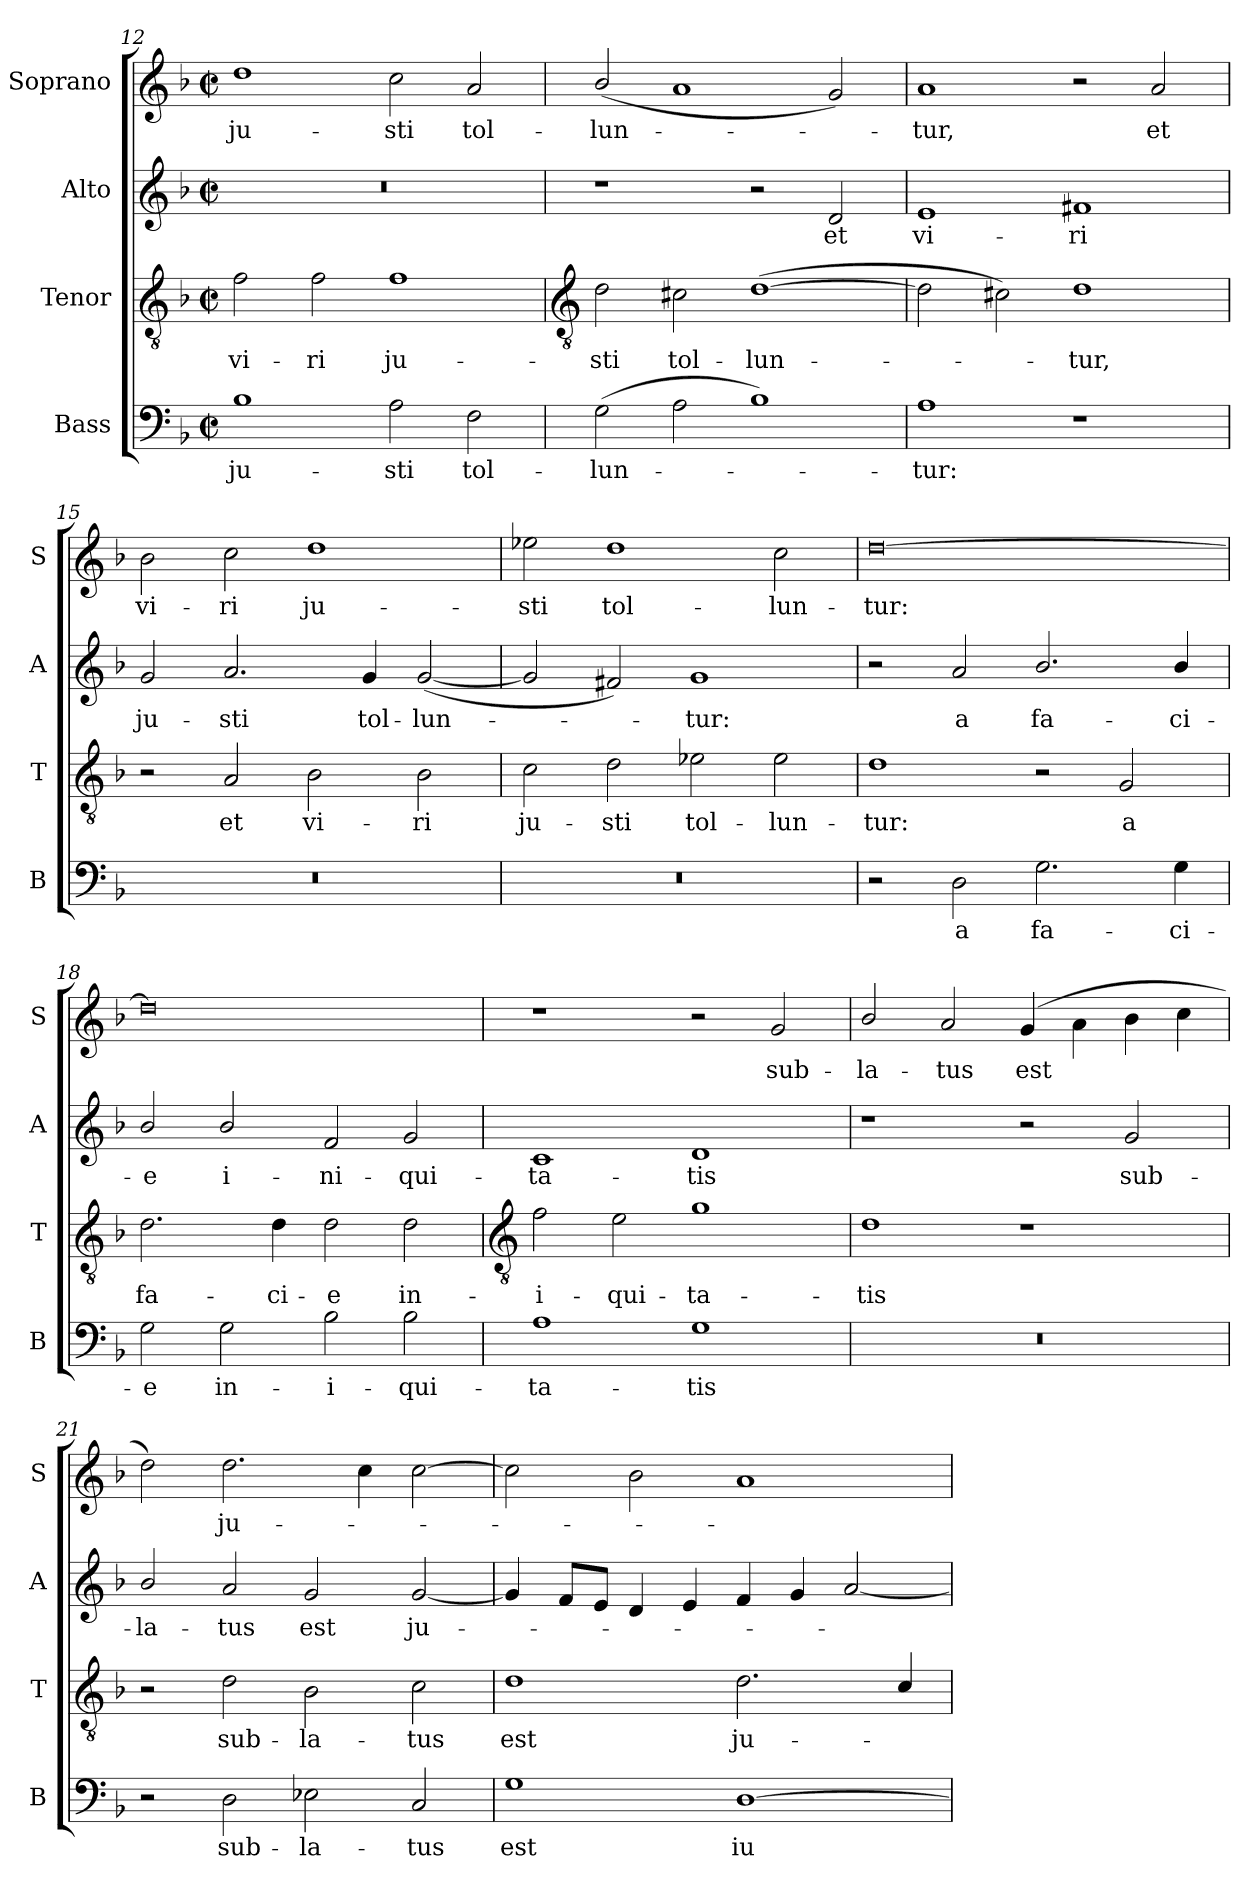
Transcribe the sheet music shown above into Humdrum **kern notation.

**kern	**text	**kern	**text	**kern	**text	**kern	**text
*part4	*part4	*part3	*part3	*part2	*part2	*part1	*part1
*staff4	*staff4	*staff3	*staff3	*staff2	*staff2	*staff1	*staff1
*I"Bass	*	*I"Tenor	*	*I"Alto	*	*I"Soprano	*
*I'B	*	*I'T	*	*I'A	*	*I'S	*
*clefF4	*	*clefGv2	*	*clefG2	*	*clefG2	*
*k[b-]	*	*k[b-]	*	*k[b-]	*	*k[b-]	*
*F:	*	*F:	*	*F:	*	*F:	*
*M4/2	*	*M4/2	*	*M4/2	*	*M4/2	*
*met(c|)	*	*met(c|)	*	*met(c|)	*	*met(c|)	*
=12	=12	=12	=12	=12	=12	=12	=12
!	!LO:LY:b	!	!LO:LY:b	!	!	!	!LO:LY:b
1B-	ju-	2f	vi-	0r	.	1dd	ju-
!	!	!	!LO:LY:b	!	!	!	!
.	.	2f	-ri	.	.	.	.
!	!LO:LY:b	!	!LO:LY:b	!	!	!	!LO:LY:b
2A	-sti	1f	ju-	.	.	2cc	-sti
!	!LO:LY:b	!	!	!	!	!	!LO:LY:b
2F	tol-	.	.	.	.	2a	tol-
!!LO:LB:g=z
=13	=13	=13	=13	=13	=13	=13	=13
*	*	*clefGv2	*	*	*	*	*
!	!LO:LY:b	!	!LO:LY:b	!	!	!	!LO:LY:b
(>2G	-lun-	2d	-sti	1r	.	(<2b-/	-lun-
!	!	!	!LO:LY:b	!	!	!	!
2A	.	2c#X	tol-	.	.	1a	.
!	!	!	!LO:LY:b	!	!	!	!
1B-)	.	(>[1d	-lun-	2r	.	.	.
!	!	!	!	!	!LO:LY:b	!	!
.	.	.	.	2d	et	2g)	.
=14	=14	=14	=14	=14	=14	=14	=14
!	!LO:LY:b	!	!	!	!LO:LY:b	!	!LO:LY:b
1A	tur:	2d]	.	1e	vi-	1a	tur,
.	.	2c#X)	.	.	.	.	.
!	!	!	!LO:LY:b	!	!LO:LY:b	!	!
1r	.	1d	tur,	1f#X	-ri	2r	.
!	!	!	!	!	!	!	!LO:LY:b
.	.	.	.	.	.	2a	et
=15	=15	=15	=15	=15	=15	=15	=15
!	!	!	!	!	!LO:LY:b	!	!LO:LY:b
0r	.	2r	.	2g	ju-	2b-	vi-
!	!	!	!LO:LY:b	!	!LO:LY:b	!	!LO:LY:b
.	.	2A	et	2.a	-sti	2cc	-ri
!	!	!	!LO:LY:b	!	!	!	!LO:LY:b
.	.	2B-	vi-	.	.	1dd	ju-
!	!	!	!	!	!LO:LY:b	!	!
.	.	.	.	4g	tol-	.	.
!	!	!	!LO:LY:b	!	!LO:LY:b	!	!
.	.	2B-	-ri	(<[2g	-lun-	.	.
=16	=16	=16	=16	=16	=16	=16	=16
!	!	!	!LO:LY:b	!	!	!	!LO:LY:b
0r	.	2c	ju-	2g]	.	2ee-X	-sti
!	!	!	!LO:LY:b	!	!	!	!LO:LY:b
.	.	2d	-sti	2f#X)	.	1dd	tol-
!	!	!	!LO:LY:b	!	!LO:LY:b	!	!
.	.	2e-X	tol-	1g	tur:	.	.
!	!	!	!LO:LY:b	!	!	!	!LO:LY:b
.	.	2e-	-lun-	.	.	2cc	-lun-
=17	=17	=17	=17	=17	=17	=17	=17
!	!	!	!LO:LY:b	!	!	!	!LO:LY:b
2r	.	1d	-tur:	2r	.	[0dd	-tur:
!	!LO:LY:b	!	!	!	!LO:LY:b	!	!
2D	a	.	.	2a	a	.	.
!	!LO:LY:b	!	!	!	!LO:LY:b	!	!
2.G	fa-	2r	.	2.b-/	fa-	.	.
!	!	!	!LO:LY:b	!	!	!	!
.	.	2G	a	.	.	.	.
!	!LO:LY:b	!	!	!	!LO:LY:b	!	!
4G	-ci-	.	.	4b-/	-ci-	.	.
=18	=18	=18	=18	=18	=18	=18	=18
!	!LO:LY:b	!	!LO:LY:b	!	!LO:LY:b	!	!
2G	-e	2.d	fa-	2b-/	-e	0dd]	.
!	!LO:LY:b	!	!	!	!LO:LY:b	!	!
2G	in-	.	.	2b-/	i-	.	.
!	!	!	!LO:LY:b	!	!	!	!
.	.	4d	-ci-	.	.	.	.
!	!LO:LY:b	!	!LO:LY:b	!	!LO:LY:b	!	!
2B-	-i-	2d	-e	2f	-ni-	.	.
!	!LO:LY:b	!	!LO:LY:b	!	!LO:LY:b	!	!
2B-	-qui-	2d	in-	2g	-qui-	.	.
!!LO:LB:g=z
=19	=19	=19	=19	=19	=19	=19	=19
*	*	*clefGv2	*	*	*	*	*
!	!LO:LY:b	!	!LO:LY:b	!	!LO:LY:b	!	!
1A	-ta-	2f	-i-	1c	-ta-	1r	.
!	!	!	!LO:LY:b	!	!	!	!
.	.	2e	-qui-	.	.	.	.
!	!LO:LY:b	!	!LO:LY:b	!	!LO:LY:b	!	!
1G	-tis	1g	-ta-	1d	-tis	2r	.
!	!	!	!	!	!	!	!LO:LY:b
.	.	.	.	.	.	2g	sub-
=20	=20	=20	=20	=20	=20	=20	=20
!	!	!	!LO:LY:b	!	!	!	!LO:LY:b
0r	.	1d	-tis	1r	.	2b-/	-la-
!	!	!	!	!	!	!	!LO:LY:b
.	.	.	.	.	.	2a	-tus
!	!	!	!	!	!	!	!LO:LY:b
.	.	1r	.	2r	.	(>4g	est
.	.	.	.	.	.	4a\	.
!	!	!	!	!	!LO:LY:b	!	!
.	.	.	.	2g	sub-	4b-	.
.	.	.	.	.	.	4cc	.
=21	=21	=21	=21	=21	=21	=21	=21
!	!	!	!	!	!LO:LY:b	!	!
2r	.	2r	.	2b-/	-la-	2dd)	.
!	!LO:LY:b	!	!LO:LY:b	!	!LO:LY:b	!	!LO:LY:b
2D	sub-	2d	sub-	2a	-tus	2.dd	ju-
!	!LO:LY:b	!	!LO:LY:b	!	!LO:LY:b	!	!
2E-X	-la-	2B-	-la-	2g	est	.	.
.	.	.	.	.	.	4cc	.
!	!LO:LY:b	!	!LO:LY:b	!	!LO:LY:b	!	!
2C	-tus	2c	-tus	[2g	ju-	[2cc	.
=22	=22	=22	=22	=22	=22	=22	=22
!	!LO:LY:b	!	!LO:LY:b	!	!	!	!
1G	est	1d	est	4g]	.	2cc]	.
.	.	.	.	8fL	.	.	.
.	.	.	.	8eJ	.	.	.
.	.	.	.	4d	.	2b-	.
.	.	.	.	4e	.	.	.
!	!LO:LY:b	!	!LO:LY:b	!	!	!	!
[1D	iu-	2.d	ju-	4f	.	1a	.
.	.	.	.	4g	.	.	.
.	.	.	.	[2a	.	.	.
.	.	4c/	.	.	.	.	.
=	=	=	=	=	=	=	=
*-	*-	*-	*-	*-	*-	*-	*-
